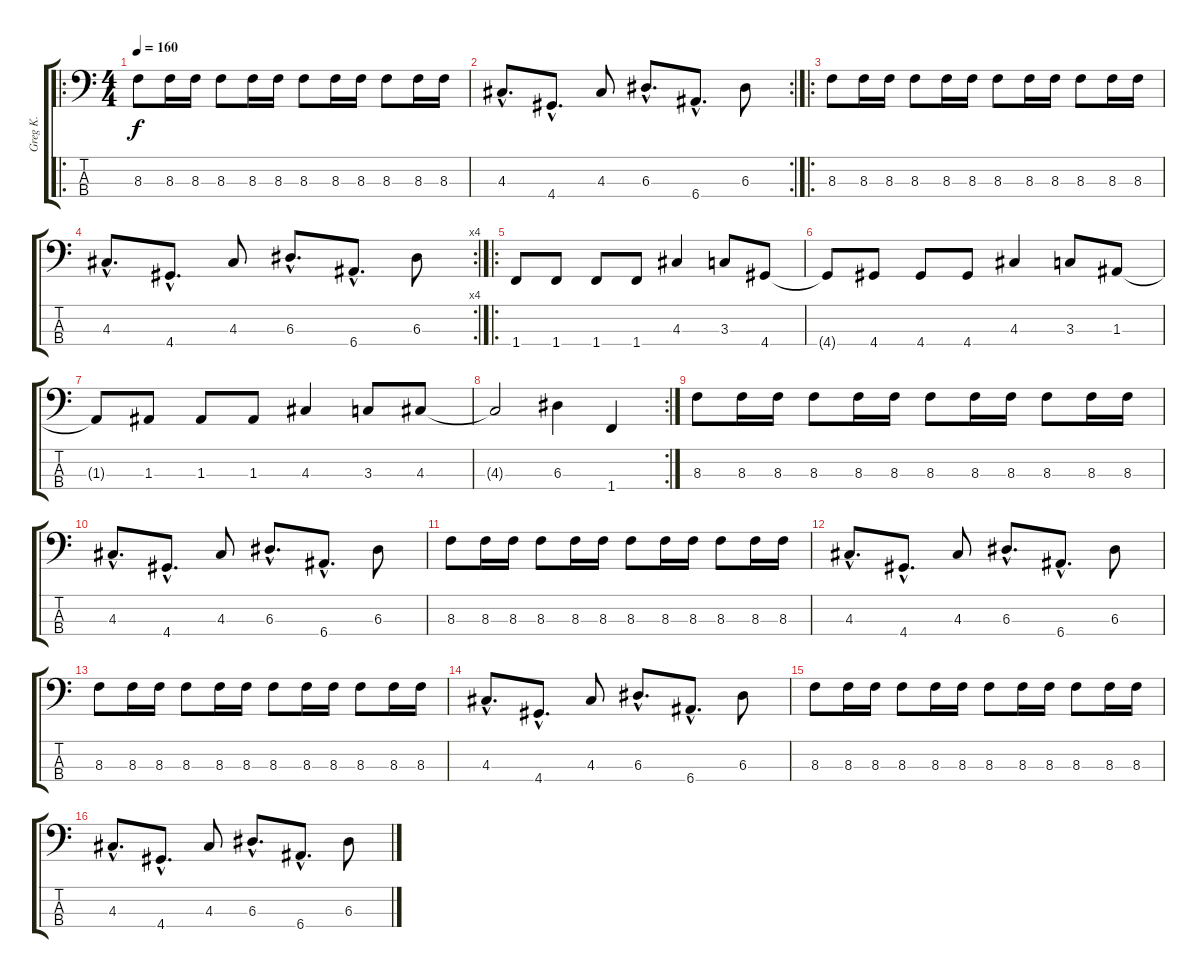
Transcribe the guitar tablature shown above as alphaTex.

\track ("Greg K." "Greg K.") {instrument electricbasspick}
\staff {score tabs}
\tuning (G2 D2 A1 E1) {hide}
\ro
\ts (4 4)
\tempo 160
\clef f4
\ks c
8.3.8{dy f} 8.3.16 8.3.16 8.3.8 8.3.16 8.3.16 8.3.8 8.3.16 8.3.16 8.3.8 8.3.16 8.3.16 |
\rc 2
4.3{hac}.8{d} 4.4{hac}.8{d} 4.3.8 6.3{hac}.8{d} 6.4{hac}.8{d} 6.3.8 |
\ro
8.3.8 8.3.16 8.3.16 8.3.8 8.3.16 8.3.16 8.3.8 8.3.16 8.3.16 8.3.8 8.3.16 8.3.16 |
\rc 4
4.3{hac}.8{d} 4.4{hac}.8{d} 4.3.8 6.3{hac}.8{d} 6.4{hac}.8{d} 6.3.8 |
\ro
1.4.8 1.4.8 1.4.8 1.4.8 4.3.4 3.3.8 4.4.8 |
4.4{t}.8 4.4.8 4.4.8 4.4.8 4.3.4 3.3.8 1.3.8 |
1.3{t}.8 1.3.8 1.3.8 1.3.8 4.3.4 3.3.8 4.3.8 |
\rc 2
4.3{t}.2 6.3.4 1.4.4 |
8.3.8 8.3.16 8.3.16 8.3.8 8.3.16 8.3.16 8.3.8 8.3.16 8.3.16 8.3.8 8.3.16 8.3.16 |
4.3{hac}.8{d} 4.4{hac}.8{d} 4.3.8 6.3{hac}.8{d} 6.4{hac}.8{d} 6.3.8 |
8.3.8 8.3.16 8.3.16 8.3.8 8.3.16 8.3.16 8.3.8 8.3.16 8.3.16 8.3.8 8.3.16 8.3.16 |
4.3{hac}.8{d} 4.4{hac}.8{d} 4.3.8 6.3{hac}.8{d} 6.4{hac}.8{d} 6.3.8 |
8.3.8 8.3.16 8.3.16 8.3.8 8.3.16 8.3.16 8.3.8 8.3.16 8.3.16 8.3.8 8.3.16 8.3.16 |
4.3{hac}.8{d} 4.4{hac}.8{d} 4.3.8 6.3{hac}.8{d} 6.4{hac}.8{d} 6.3.8 |
8.3.8 8.3.16 8.3.16 8.3.8 8.3.16 8.3.16 8.3.8 8.3.16 8.3.16 8.3.8 8.3.16 8.3.16 |
4.3{hac}.8{d} 4.4{hac}.8{d} 4.3.8 6.3{hac}.8{d} 6.4{hac}.8{d} 6.3.8
